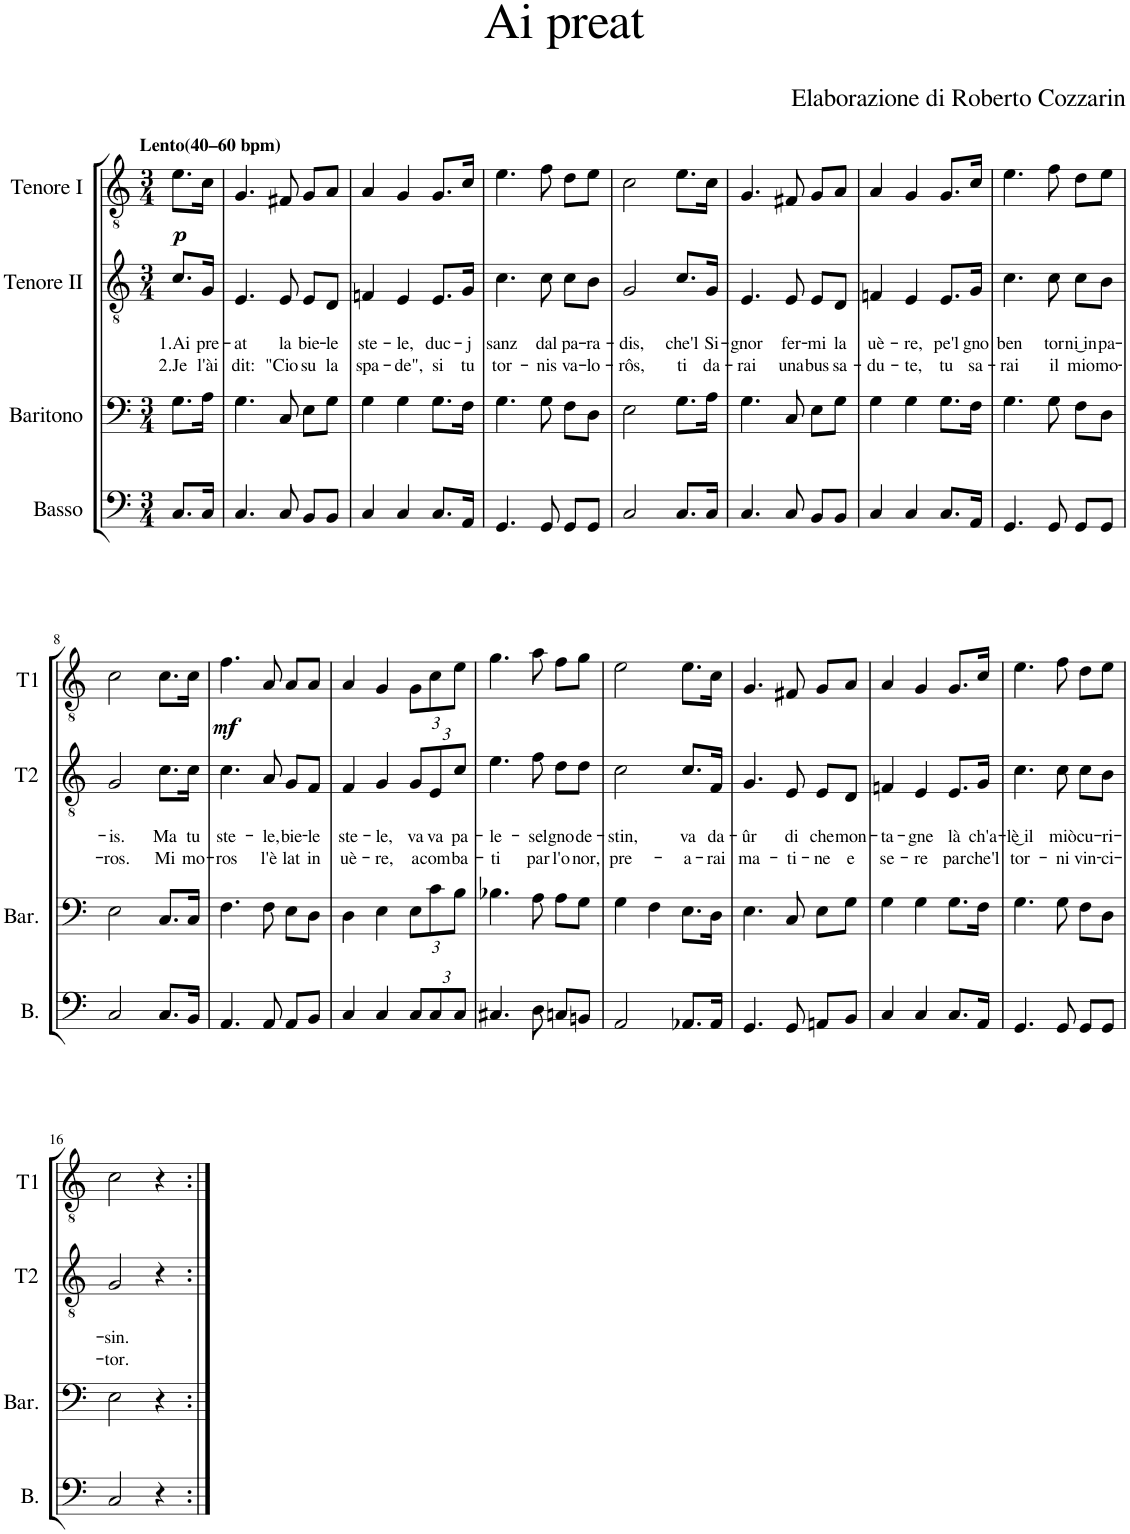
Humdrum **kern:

**kern	**kern	**kern	**text	**text	**text	**kern	**dynam
*part4	*part3	*part2	*part2	*part2	*part2	*part1	*part1
*staff4	*staff3	*staff2	*staff2	*staff2	*staff2	*staff1	*staff1
*I"Basso	*I"Baritono	*I"Tenore II	*	*	*	*I"Tenore I	*
*I'B.	*I'Bar.	*I'T2	*	*	*	*I'T1	*
*clefF4	*clefF4	*clefGv2	*	*	*	*clefGv2	*
*k[]	*k[]	*k[]	*	*	*	*k[]	*
*M3/4	*M3/4	*M3/4	*	*	*	*M3/4	*
=	=	=	=	=	=	=	=
!	!	!	!	!	!	!LO:TX:a:B:t=Lento(40–60 bpm)	!
!	!	!	!	!LO:LY:b	!LO:LY:b	!	!LO:DY:b
8.C/L	8.G\L	8.c/L	.	1.Ai	2.Je	8.e\L	p
!	!	!	!	!LO:LY:b	!LO:LY:b	!	!
16C/Jk	16A\Jk	16G/Jk	.	pre-	l'ài	16c\Jk	.
=1	=1	=1	=1	=1	=1	=1	=1
!	!	!	!	!LO:LY:b	!LO:LY:b	!	!
4.C/	4.G\	4.E/	.	-at	dit:	4.G/	.
!	!	!	!	!LO:LY:b	!LO:LY:b	!	!
8C/	8C/	8E/	.	la	"Cio	8F#X/	.
!	!	!	!	!LO:LY:b	!LO:LY:b	!	!
8BB/L	8E\L	8E/L	.	bie-	su	8G/L	.
!	!	!	!	!LO:LY:b	!LO:LY:b	!	!
8BB/J	8G\J	8D/J	.	-le	la	8A/J	.
=2	=2	=2	=2	=2	=2	=2	=2
!	!	!	!	!LO:LY:b	!LO:LY:b	!	!
4C/	4G\	4Fn/	.	ste-	spa-	4A/	.
!	!	!	!	!LO:LY:b	!LO:LY:b	!	!
4C/	4G\	4E/	.	-le,	-de",	4G/	.
!	!	!	!	!LO:LY:b	!LO:LY:b	!	!
8.C/L	8.G\L	8.E/L	.	duc-	si	8.G/L	.
!	!	!	!	!LO:LY:b	!LO:LY:b	!	!
16AA/Jk	16F\Jk	16G/Jk	.	-j	tu	16c/Jk	.
=3	=3	=3	=3	=3	=3	=3	=3
!	!	!	!	!LO:LY:b	!LO:LY:b	!	!
4.GG/	4.G\	4.c\	.	sanz	tor-	4.e\	.
!	!	!	!	!LO:LY:b	!LO:LY:b	!	!
8GG/	8G\	8c\	.	dal	-nis	8f\	.
!	!	!	!	!LO:LY:b	!LO:LY:b	!	!
8GG/L	8F\L	8c\L	.	pa-	va-	8d\L	.
!	!	!	!	!LO:LY:b	!LO:LY:b	!	!
8GG/J	8D\J	8B\J	.	-ra-	-lo-	8e\J	.
=4	=4	=4	=4	=4	=4	=4	=4
!	!	!	!	!LO:LY:b	!LO:LY:b	!	!
2C/	2E\	2G/	.	-dis,	-rôs,	2c\	.
!	!	!	!	!LO:LY:b	!LO:LY:b	!	!
8.C/L	8.G\L	8.c/L	.	che'l	ti	8.e\L	.
!	!	!	!	!LO:LY:b	!LO:LY:b	!	!
16C/Jk	16A\Jk	16G/Jk	.	Si-	da-	16c\Jk	.
=5	=5	=5	=5	=5	=5	=5	=5
!	!	!	!	!LO:LY:b	!LO:LY:b	!	!
4.C/	4.G\	4.E/	.	-gnor	-rai	4.G/	.
!	!	!	!	!LO:LY:b	!LO:LY:b	!	!
8C/	8C/	8E/	.	fer-	una	8F#X/	.
!	!	!	!	!LO:LY:b	!LO:LY:b	!	!
8BB/L	8E\L	8E/L	.	-mi	bus-	8G/L	.
!	!	!	!	!LO:LY:b	!LO:LY:b	!	!
8BB/J	8G\J	8D/J	.	la	-sa-	8A/J	.
=6	=6	=6	=6	=6	=6	=6	=6
!	!	!	!	!LO:LY:b	!LO:LY:b	!	!
4C/	4G\	4Fn/	.	uè-	-du-	4A/	.
!	!	!	!	!LO:LY:b	!LO:LY:b	!	!
4C/	4G\	4E/	.	-re,	-te,	4G/	.
!	!	!	!	!LO:LY:b	!LO:LY:b	!	!
8.C/L	8.G\L	8.E/L	.	pe'l	tu	8.G/L	.
!	!	!	!	!LO:LY:b	!LO:LY:b	!	!
16AA/Jk	16F\Jk	16G/Jk	.	gno	sa-	16c/Jk	.
=7	=7	=7	=7	=7	=7	=7	=7
!	!	!	!	!LO:LY:b	!LO:LY:b	!	!
4.GG/	4.G\	4.c\	.	ben	-rai	4.e\	.
!	!	!	!	!LO:LY:b	!LO:LY:b	!	!
8GG/	8G\	8c\	.	tor-	il	8f\	.
!	!	!	!	!LO:LY:b	!LO:LY:b	!	!
8GG/L	8F\L	8c\L	.	-ni͜ in	mio	8d\L	.
!	!	!	!	!LO:LY:b	!LO:LY:b	!	!
8GG/J	8D\J	8B\J	.	pa-	mo-	8e\J	.
!!LO:LB:g=z
=8	=8	=8	=8	=8	=8	=8	=8
!	!	!	!	!LO:LY:b	!LO:LY:b	!	!
2C/	2E\	2G/	.	-is.	-ros.	2c\	.
!	!	!	!	!LO:LY:b	!LO:LY:b	!	!
8.C/L	8.C/L	8.c\L	.	Ma	Mi	8.c\L	.
!	!	!	!	!LO:LY:b	!LO:LY:b	!	!
16BB/Jk	16C/Jk	16c\Jk	.	tu	mo-	16c\Jk	.
=9	=9	=9	=9	=9	=9	=9	=9
!	!	!	!	!LO:LY:b	!LO:LY:b	!	!LO:DY:b
4.AA/	4.F\	4.c\	.	ste-	-ros	4.f\	mf
!	!	!	!	!LO:LY:b	!LO:LY:b	!	!
8AA/	8F\	8A/	.	-le,	l'è	8A/	.
!	!	!	!	!LO:LY:b	!LO:LY:b	!	!
8AA/L	8E\L	8G/L	.	bie-	lat	8A/L	.
!	!	!	!	!LO:LY:b	!LO:LY:b	!	!
8BB/J	8D\J	8F/J	.	-le	in	8A/J	.
=10	=10	=10	=10	=10	=10	=10	=10
!	!	!	!	!LO:LY:b	!LO:LY:b	!	!
4C/	4D\	4F/	.	ste-	uè-	4A/	.
!	!	!	!	!LO:LY:b	!LO:LY:b	!	!
4C/	4E\	4G/	.	-le,	-re,	4G/	.
*Xbrackettup	*Xbrackettup	*Xbrackettup	*	*	*	*	*
!	!	!	!	!LO:LY:b	!LO:LY:b	!	!
*	*	*	*	*	*	*Xbrackettup	*
12C/L	12E\L	12G/L	.	va	a	12G\L	.
!	!	!	!	!LO:LY:b	!LO:LY:b	!	!
12C/	12c\	12E/	.	va	com-	12c\	.
!	!	!	!	!LO:LY:b	!LO:LY:b	!	!
12C/J	12B\J	12c/J	.	pa-	-ba-	12e\J	.
=11	=11	=11	=11	=11	=11	=11	=11
!	!	!	!	!LO:LY:b	!LO:LY:b	!	!
4.C#X/	4.B-X\	4.e\	.	-le-	-ti	4.g\	.
!	!	!	!	!LO:LY:b	!LO:LY:b	!	!
8D\	8A\	8f\	.	-sel	par	8a\	.
!	!	!	!	!LO:LY:b	!LO:LY:b	!	!
8Cn/L	8A\L	8d\L	.	gno	l'o-	8f\L	.
!	!	!	!	!LO:LY:b	!LO:LY:b	!	!
8BBn/J	8G\J	8d\J	.	de-	-nor,	8g\J	.
=12	=12	=12	=12	=12	=12	=12	=12
!	!	!	!	!LO:LY:b	!LO:LY:b	!	!
2AA/	4G\	2c\	.	-stin,	pre-	2e\	.
.	4F\	.	.	.	.	.	.
!	!	!	!	!LO:LY:b	!LO:LY:b	!	!
8.AA-X/L	8.E\L	8.c/L	.	va	-a-	8.e\L	.
!	!	!	!	!LO:LY:b	!LO:LY:b	!	!
16AA-/Jk	16D\Jk	16F/Jk	.	da-	-rai	16c\Jk	.
=13	=13	=13	=13	=13	=13	=13	=13
!	!	!	!	!LO:LY:b	!LO:LY:b	!	!
4.GG/	4.E\	4.G/	.	-ûr	ma-	4.G/	.
!	!	!	!	!LO:LY:b	!LO:LY:b	!	!
8GG/	8C/	8E/	.	di	-ti-	8F#X/	.
!	!	!	!	!LO:LY:b	!LO:LY:b	!	!
8AAn/L	8E\L	8E/L	.	che	-ne	8G/L	.
!	!	!	!	!LO:LY:b	!LO:LY:b	!	!
8BB/J	8G\J	8D/J	.	mon-	e	8A/J	.
=14	=14	=14	=14	=14	=14	=14	=14
!	!	!	!	!LO:LY:b	!LO:LY:b	!	!
4C/	4G\	4Fn/	.	-ta-	se-	4A/	.
!	!	!	!	!LO:LY:b	!LO:LY:b	!	!
4C/	4G\	4E/	.	-gne	-re	4G/	.
!	!	!	!	!LO:LY:b	!LO:LY:b	!	!
8.C/L	8.G\L	8.E/L	.	là	par	8.G/L	.
!	!	!	!	!LO:LY:b	!LO:LY:b	!	!
16AA/Jk	16F\Jk	16G/Jk	.	ch'a-	che'l	16c/Jk	.
=15	=15	=15	=15	=15	=15	=15	=15
!	!	!	!	!LO:LY:b	!LO:LY:b	!	!
4.GG/	4.G\	4.c\	.	-lè͜ il	tor-	4.e\	.
!	!	!	!	!LO:LY:b	!LO:LY:b	!	!
8GG/	8G\	8c\	.	miò	-ni	8f\	.
!	!	!	!	!LO:LY:b	!LO:LY:b	!	!
8GG/L	8F\L	8c\L	.	cu-	vin-	8d\L	.
!	!	!	!	!LO:LY:b	!LO:LY:b	!	!
8GG/J	8D\J	8B\J	.	-ri-	-ci-	8e\J	.
!!LO:LB:g=z
=16	=16	=16	=16	=16	=16	=16	=16
!	!	!	!	!LO:LY:b	!LO:LY:b	!	!
2C/	2E\	2G/	.	-sin.	-tor.	2c\	.
4r	4r	4r	.	.	.	4r	.
=:|!	=:|!	=:|!	=:|!	=:|!	=:|!	=:|!	=:|!
*-	*-	*-	*-	*-	*-	*-	*-
